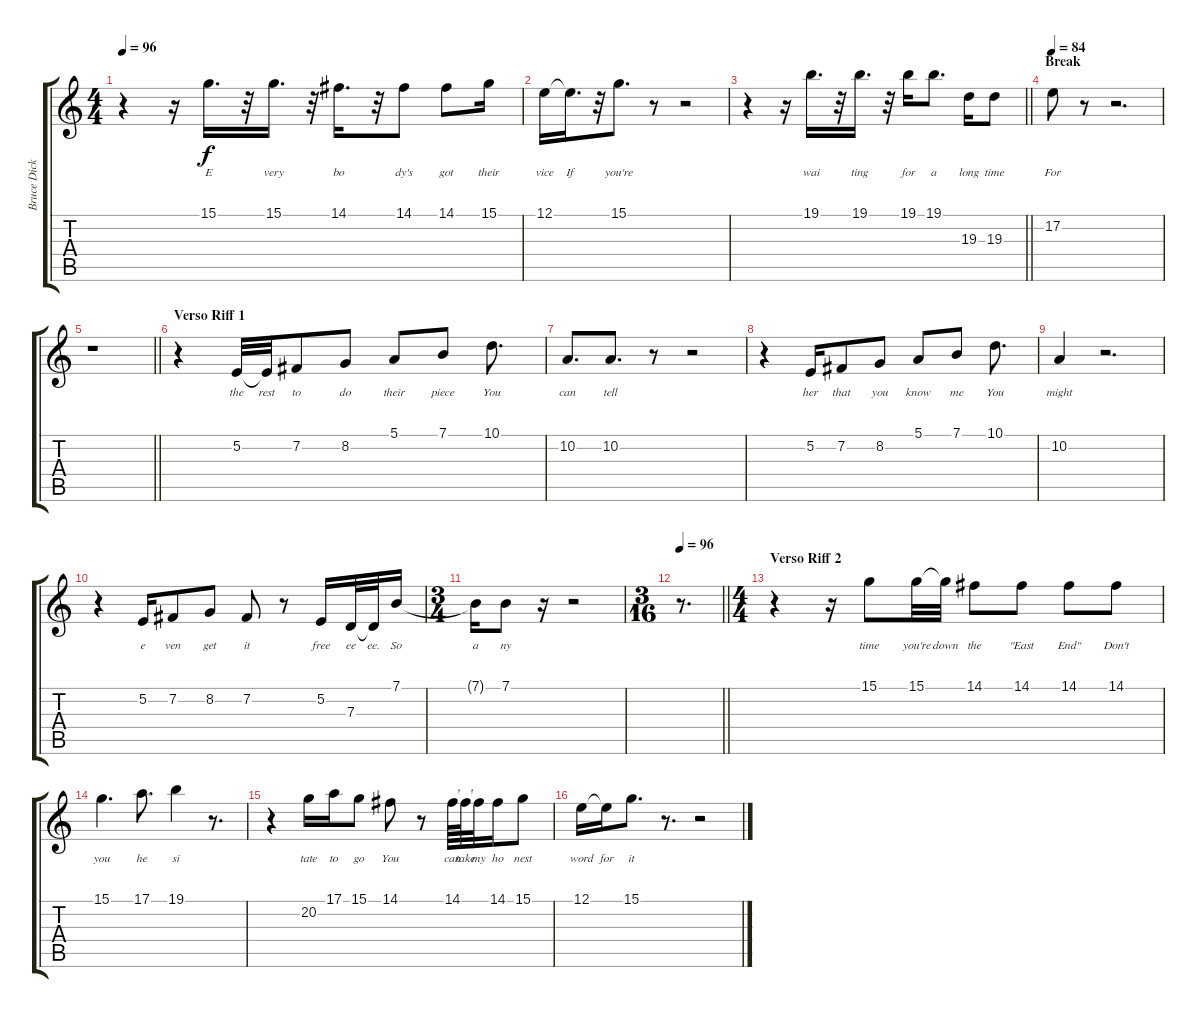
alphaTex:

\track ("Bruce Dickinson" "Bruce Dick") {instrument lead2sawtooth}
\staff {score tabs}
\tuning (E4 B3 G3 D3 A2 E2) {hide}
\ts (4 4)
\tempo 96
\clef g2
\ks c
r.4{dy f} r.16 15.1.16{d lyrics (0 "E") lyrics (1 "") lyrics (2 "") lyrics (3 "") lyrics (4 "")} r.32 15.1.16{d lyrics (0 "very") lyrics (1 "") lyrics (2 "") lyrics (3 "") lyrics (4 "")} r.32 14.1.16{d lyrics (0 "bo") lyrics (1 "") lyrics (2 "") lyrics (3 "") lyrics (4 "")} r.32 14.1.8{lyrics (0 "dy's") lyrics (1 "") lyrics (2 "") lyrics (3 "") lyrics (4 "")} 14.1.8{lyrics (0 "got") lyrics (1 "") lyrics (2 "") lyrics (3 "") lyrics (4 "")} 15.1.16{lyrics (0 "their") lyrics (1 "") lyrics (2 "") lyrics (3 "") lyrics (4 "")} |
12.1.16{lyrics (0 "vice") lyrics (1 "") lyrics (2 "") lyrics (3 "") lyrics (4 "")} 12.1{t}.16{d lyrics (0 "If") lyrics (1 "") lyrics (2 "") lyrics (3 "") lyrics (4 "")} r.32 15.1.8{d lyrics (0 "you're") lyrics (1 "") lyrics (2 "") lyrics (3 "") lyrics (4 "")} r.8 r.2 |
\barLineRight lightlight
r.4 r.16 19.1.16{d lyrics (0 "wai") lyrics (1 "") lyrics (2 "") lyrics (3 "") lyrics (4 "")} r.32 19.1.16{d lyrics (0 "ting") lyrics (1 "") lyrics (2 "") lyrics (3 "") lyrics (4 "")} r.32 19.1.16{lyrics (0 "for") lyrics (1 "") lyrics (2 "") lyrics (3 "") lyrics (4 "")} 19.1.8{d lyrics (0 "a") lyrics (1 "") lyrics (2 "") lyrics (3 "") lyrics (4 "")} 19.3.16{lyrics (0 "long") lyrics (1 "") lyrics (2 "") lyrics (3 "") lyrics (4 "")} 19.3.8{lyrics (0 "time") lyrics (1 "") lyrics (2 "") lyrics (3 "") lyrics (4 "")} |
\section ("" "Break")
\tempo 84
17.2.8{lyrics (0 "For") lyrics (1 "") lyrics (2 "") lyrics (3 "") lyrics (4 "")} r.8 r.2{d} |
\barLineRight lightlight
r.1 |
\section ("" "Verso Riff 1")
r.4 5.2.32{lyrics (0 "the") lyrics (1 "") lyrics (2 "") lyrics (3 "") lyrics (4 "")} 5.2{t}.32{lyrics (0 "rest") lyrics (1 "") lyrics (2 "") lyrics (3 "") lyrics (4 "")} 7.2.8{lyrics (0 "to") lyrics (1 "") lyrics (2 "") lyrics (3 "") lyrics (4 "")} 8.2.8{lyrics (0 "do") lyrics (1 "") lyrics (2 "") lyrics (3 "") lyrics (4 "")} 5.1.8{lyrics (0 "their") lyrics (1 "") lyrics (2 "") lyrics (3 "") lyrics (4 "")} 7.1.8{lyrics (0 "piece") lyrics (1 "") lyrics (2 "") lyrics (3 "") lyrics (4 "")} 10.1.8{d lyrics (0 "You") lyrics (1 "") lyrics (2 "") lyrics (3 "") lyrics (4 "")} |
10.2.8{d lyrics (0 "can") lyrics (1 "") lyrics (2 "") lyrics (3 "") lyrics (4 "")} 10.2.8{d lyrics (0 "tell") lyrics (1 "") lyrics (2 "") lyrics (3 "") lyrics (4 "")} r.8 r.2 |
r.4 5.2.16{lyrics (0 "her") lyrics (1 "") lyrics (2 "") lyrics (3 "") lyrics (4 "")} 7.2.8{lyrics (0 "that") lyrics (1 "") lyrics (2 "") lyrics (3 "") lyrics (4 "")} 8.2.8{lyrics (0 "you") lyrics (1 "") lyrics (2 "") lyrics (3 "") lyrics (4 "")} 5.1.8{lyrics (0 "know") lyrics (1 "") lyrics (2 "") lyrics (3 "") lyrics (4 "")} 7.1.8{lyrics (0 "me") lyrics (1 "") lyrics (2 "") lyrics (3 "") lyrics (4 "")} 10.1.8{d lyrics (0 "You") lyrics (1 "") lyrics (2 "") lyrics (3 "") lyrics (4 "")} |
10.2.4{lyrics (0 "might") lyrics (1 "") lyrics (2 "") lyrics (3 "") lyrics (4 "")} r.2{d} |
r.4 5.2.16{lyrics (0 "e") lyrics (1 "") lyrics (2 "") lyrics (3 "") lyrics (4 "")} 7.2.8{lyrics (0 "ven") lyrics (1 "") lyrics (2 "") lyrics (3 "") lyrics (4 "")} 8.2.8{lyrics (0 "get") lyrics (1 "") lyrics (2 "") lyrics (3 "") lyrics (4 "")} 7.2.8{lyrics (0 "it") lyrics (1 "") lyrics (2 "") lyrics (3 "") lyrics (4 "")} r.8 5.2.16{lyrics (0 "free") lyrics (1 "") lyrics (2 "") lyrics (3 "") lyrics (4 "")} 7.3.32{lyrics (0 "ee") lyrics (1 "") lyrics (2 "") lyrics (3 "") lyrics (4 "")} 7.3{t}.32{lyrics (0 "ee.") lyrics (1 "") lyrics (2 "") lyrics (3 "") lyrics (4 "")} 7.1.16{lyrics (0 "So") lyrics (1 "") lyrics (2 "") lyrics (3 "") lyrics (4 "")} |
\ts (3 4)
7.1{t}.16{lyrics (0 "a") lyrics (1 "") lyrics (2 "") lyrics (3 "") lyrics (4 "")} 7.1.8{lyrics (0 "ny") lyrics (1 "") lyrics (2 "") lyrics (3 "") lyrics (4 "")} r.16 r.2 |
\ts (3 16)
\tempo 96
\barLineRight lightlight
r.8{d} |
\ts (4 4)
\section ("" "Verso Riff 2")
r.4 r.16 15.1.8{lyrics (0 "time") lyrics (1 "") lyrics (2 "") lyrics (3 "") lyrics (4 "")} 15.1.32{lyrics (0 "you're") lyrics (1 "") lyrics (2 "") lyrics (3 "") lyrics (4 "")} 15.1{t}.32{lyrics (0 "down") lyrics (1 "") lyrics (2 "") lyrics (3 "") lyrics (4 "")} 14.1.8{lyrics (0 "the") lyrics (1 "") lyrics (2 "") lyrics (3 "") lyrics (4 "")} 14.1.8{lyrics (0 "\"East") lyrics (1 "") lyrics (2 "") lyrics (3 "") lyrics (4 "")} 14.1.8{lyrics (0 "End\"") lyrics (1 "") lyrics (2 "") lyrics (3 "") lyrics (4 "")} 14.1.8{lyrics (0 "Don't") lyrics (1 "") lyrics (2 "") lyrics (3 "") lyrics (4 "")} |
15.1.4{d lyrics (0 "you") lyrics (1 "") lyrics (2 "") lyrics (3 "") lyrics (4 "")} 17.1.8{d lyrics (0 "he") lyrics (1 "") lyrics (2 "") lyrics (3 "") lyrics (4 "")} 19.1.4{lyrics (0 "si") lyrics (1 "") lyrics (2 "") lyrics (3 "") lyrics (4 "")} r.8{d} |
r.4 20.2.16{lyrics (0 "tate") lyrics (1 "") lyrics (2 "") lyrics (3 "") lyrics (4 "")} 17.1.16{lyrics (0 "to") lyrics (1 "") lyrics (2 "") lyrics (3 "") lyrics (4 "")} 15.1.8{lyrics (0 "go") lyrics (1 "") lyrics (2 "") lyrics (3 "") lyrics (4 "")} 14.1.8{lyrics (0 "You") lyrics (1 "") lyrics (2 "") lyrics (3 "") lyrics (4 "")} r.8 14.1.64{lyrics (0 "can") lyrics (1 "") lyrics (2 "") lyrics (3 "") lyrics (4 "")} 14.1{t}.64{lyrics (0 "take") lyrics (1 "") lyrics (2 "") lyrics (3 "") lyrics (4 "")} 14.1{t}.32{lyrics (0 "my") lyrics (1 "") lyrics (2 "") lyrics (3 "") lyrics (4 "")} 14.1.16{lyrics (0 "ho") lyrics (1 "") lyrics (2 "") lyrics (3 "") lyrics (4 "")} 15.1.8{lyrics (0 "nest") lyrics (1 "") lyrics (2 "") lyrics (3 "") lyrics (4 "")} |
12.1.16{lyrics (0 "word") lyrics (1 "") lyrics (2 "") lyrics (3 "") lyrics (4 "")} 12.1{t}.16{lyrics (0 "for") lyrics (1 "") lyrics (2 "") lyrics (3 "") lyrics (4 "")} 15.1.8{d lyrics (0 "it") lyrics (1 "") lyrics (2 "") lyrics (3 "") lyrics (4 "")} r.8{d} r.2
